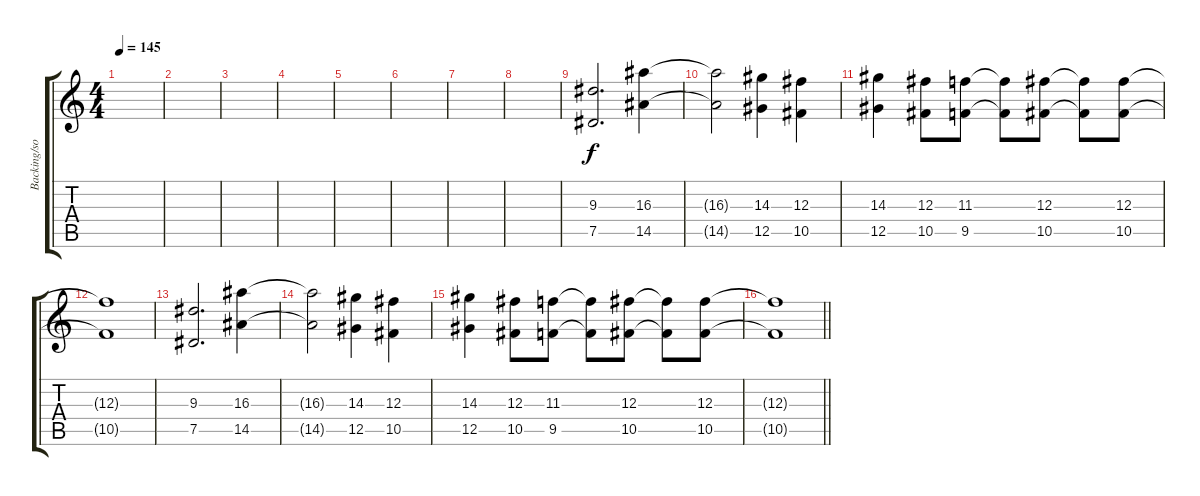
\track ("Backing/solo" "Backing/so") {instrument overdrivenguitar}
\staff {score tabs}
\tuning (Eb4 Bb3 Gb3 Db3 Ab2 Eb2) {hide}
\ts (4 4)
\tempo 145
\clef g2
\ks c
|
|
|
|
|
|
|
|
(9.3 7.5).2{d} (16.3 14.5).4 |
(16.3{t} 14.5{t}).2 (14.3 12.5).4 (12.3 10.5).4 |
(14.3 12.5).4 (12.3 10.5).8 (11.3 9.5).8 (11.3{t} 9.5{t}).8 (12.3 10.5).8 (12.3{t} 10.5{t}).8 (12.3 10.5).8 |
(12.3{t} 10.5{t}).1 |
(9.3 7.5).2{d} (16.3 14.5).4 |
(16.3{t} 14.5{t}).2 (14.3 12.5).4 (12.3 10.5).4 |
(14.3 12.5).4 (12.3 10.5).8 (11.3 9.5).8 (11.3{t} 9.5{t}).8 (12.3 10.5).8 (12.3{t} 10.5{t}).8 (12.3 10.5).8 |
\barLineRight lightlight
(12.3{t} 10.5{t}).1
